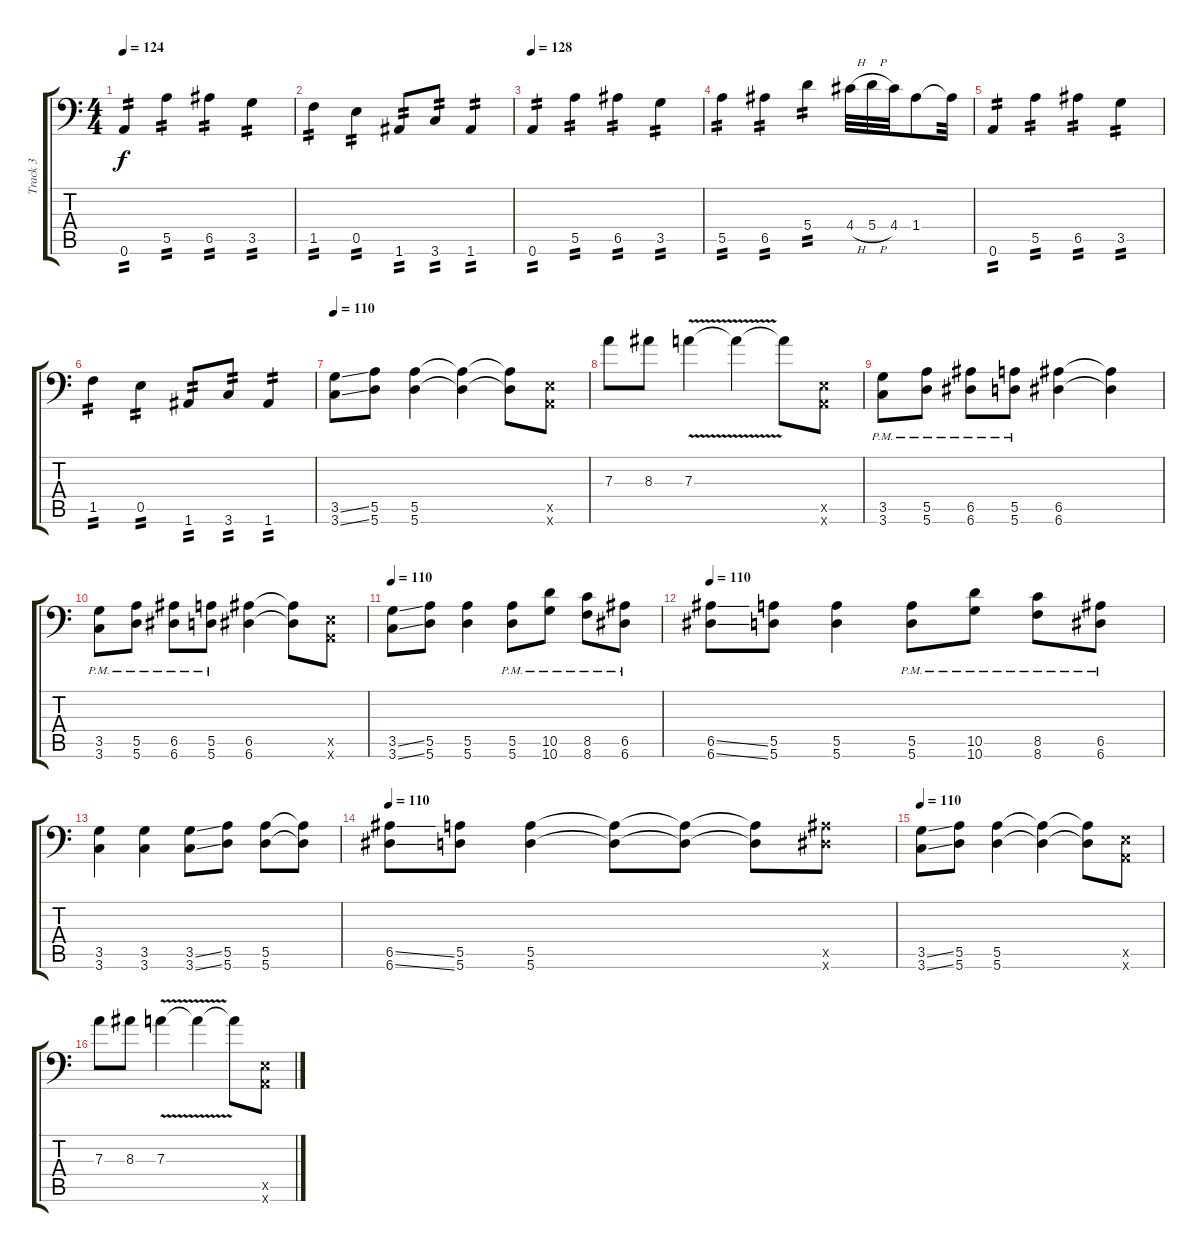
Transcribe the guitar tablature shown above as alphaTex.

\track ("Track 3" "Track 3") {instrument overdrivenguitar}
\staff {score tabs}
\tuning (B3 Gb3 D3 A2 E2 A1) {hide}
\ts (4 4)
\tempo 124
\clef f4
\ks c
0.6.4{tp 2 dy f} 5.5.4{tp 2} 6.5.4{tp 2} 3.5.4{tp 2} |
1.5.4{tp 2} 0.5.4{tp 2} 1.6.8{tp 2} 3.6.8{tp 2} 1.6.4{tp 2} |
\tempo 128
0.6.4{tp 2} 5.5.4{tp 2} 6.5.4{tp 2} 3.5.4{tp 2} |
5.5.4{tp 2} 6.5.4{tp 2} 5.4.4{tp 2} 4.4{h}.32 5.4{h}.32 4.4.32 1.4.8 1.4{t}.32 |
0.6.4{tp 2} 5.5.4{tp 2} 6.5.4{tp 2} 3.5.4{tp 2} |
1.5.4{tp 2} 0.5.4{tp 2} 1.6.8{tp 2} 3.6.8{tp 2} 1.6.4{tp 2} |
\tempo 110
(3.5{ss} 3.6{ss}).8 (5.5 5.6).8 (5.5 5.6).4 (5.5{t} 5.6{t}).4 (5.5{t} 5.6{t}).8 (0.5{x} 0.6{x}).8 |
7.3.8 8.3.8 7.3{v}.4 7.3{t}.4 7.3{t}.8 (0.5{x} 0.6{x}).8 |
(3.5{pm} 3.6{pm}).8 (5.5{pm} 5.6{pm}).8 (6.5{pm} 6.6{pm}).8 (5.5{pm} 5.6{pm}).8 (6.5 6.6).4 (6.5{t} 6.6{t}).4 |
(3.5{pm} 3.6{pm}).8 (5.5{pm} 5.6{pm}).8 (6.5{pm} 6.6{pm}).8 (5.5{pm} 5.6{pm}).8 (6.5 6.6).4 (6.5{t} 6.6{t}).8 (0.5{x} 0.6{x}).8 |
\tempo 110
(3.5{ss} 3.6{ss}).8 (5.5 5.6).8 (5.5 5.6).4 (5.5{pm} 5.6{pm}).8 (10.5{pm} 10.6{pm}).8 (8.5{pm} 8.6{pm}).8 (6.5{pm} 6.6{pm}).8 |
\tempo 110
(6.5{ss} 6.6{ss}).8 (5.5 5.6).8 (5.5 5.6).4 (5.5{pm} 5.6{pm}).8 (10.5{pm} 10.6{pm}).8 (8.5{pm} 8.6{pm}).8 (6.5{pm} 6.6{pm}).8 |
(3.5 3.6).4 (3.5 3.6).4 (3.5{ss} 3.6{ss}).8 (5.5 5.6).8 (5.5 5.6).8 (5.5{t} 5.6{t}).8 |
\tempo 110
(6.5{ss} 6.6{ss}).8 (5.5 5.6).8 (5.5 5.6).4 (5.5{t} 5.6{t}).8 (5.5{t} 5.6{t}).8 (5.5{t} 5.6{t}).8 (6.5{x} 6.6{x}).8 |
\tempo 110
(3.5{ss} 3.6{ss}).8 (5.5 5.6).8 (5.5 5.6).4 (5.5{t} 5.6{t}).4 (5.5{t} 5.6{t}).8 (0.5{x} 0.6{x}).8 |
7.3.8 8.3.8 7.3{v}.4 7.3{t}.4 7.3{t}.8 (0.5{x} 0.6{x}).8
